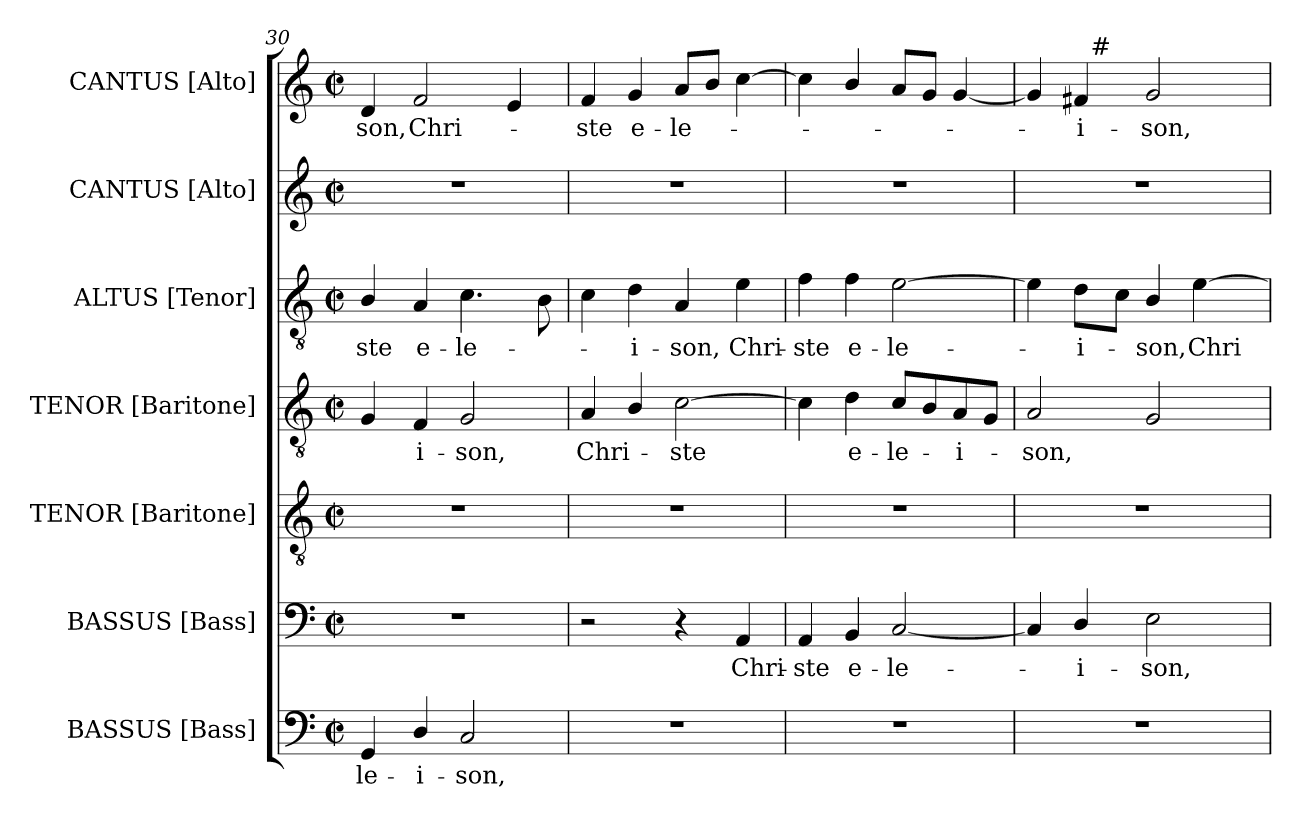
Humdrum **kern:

**kern	**text	**kern	**text	**kern	**kern	**text	**kern	**text	**kern	**kern	**text
*part7	*part7	*part6	*part6	*part5	*part4	*part4	*part3	*part3	*part2	*part1	*part1
*staff7	*staff7	*staff6	*staff6	*staff5	*staff4	*staff4	*staff3	*staff3	*staff2	*staff1	*staff1
*I"BASSUS [Bass]	*	*I"BASSUS [Bass]	*	*I"TENOR [Baritone]	*I"TENOR [Baritone]	*	*I"ALTUS [Tenor]	*	*I"CANTUS [Alto]	*I"CANTUS [Alto]	*
*I'B.	*	*I'B.	*	*I'Bar.	*I'Bar.	*	*I'T.	*	*I'A.	*I'A.	*
*clefF4	*	*clefF4	*	*clefGv2	*clefGv2	*	*clefGv2	*	*clefG2	*clefG2	*
*	*	*	*	*ITrd7c12	*ITrd7c12	*	*ITrd7c12	*	*	*	*
*k[]	*	*k[]	*	*k[]	*k[]	*	*k[]	*	*k[]	*k[]	*
*C:	*	*C:	*	*C:	*C:	*	*C:	*	*C:	*C:	*
*M2/2	*	*M2/2	*	*M2/2	*M2/2	*	*M2/2	*	*M2/2	*M2/2	*
*met(c|)	*	*met(c|)	*	*met(c|)	*met(c|)	*	*met(c|)	*	*met(c|)	*met(c|)	*
=30	=30	=30	=30	=30	=30	=30	=30	=30	=30	=30	=30
!	!LO:LY:b:color=#000000	!	!	!	!	!	!	!	!	!	!
!	!	!	!	!	!	!	!	!LO:LY:b:color=#000000	!	!	!
!	!	!	!	!	!	!	!	!	!	!	!LO:LY:b:color=#000000
4GGi/	-le-	1r	.	1r	4GGi/	.	4BBi/	-ste	1r	4di/	-son,
!	!LO:LY:b:color=#000000	!	!	!	!	!	!	!	!	!	!
!	!	!	!	!	!	!LO:LY:b:color=#000000	!	!	!	!	!
!	!	!	!	!	!	!	!	!LO:LY:b:color=#000000	!	!	!
!	!	!	!	!	!	!	!	!	!	!	!LO:LY:b:color=#000000
4Di/	-i-	.	.	.	4FFi/	-i-	4AAi/	e-	.	2fi/	Chri-
!	!LO:LY:b:color=#000000	!	!	!	!	!	!	!	!	!	!
!	!	!	!	!	!	!LO:LY:b:color=#000000	!	!	!	!	!
!	!	!	!	!	!	!	!	!LO:LY:b:color=#000000	!	!	!
2Ci/	-son,	.	.	.	2GGi/	-son,	4.Ci\	-le-	.	.	.
.	.	.	.	.	.	.	.	.	.	4ei/	.
.	.	.	.	.	.	.	8BBi\	.	.	.	.
=31	=31	=31	=31	=31	=31	=31	=31	=31	=31	=31	=31
!	!	!	!	!	!	!LO:LY:b:color=#000000	!	!	!	!	!
!	!	!	!	!	!	!	!	!	!	!	!LO:LY:b:color=#000000
1r	.	2r	.	1r	4AAi/	Chri-	4Ci\	.	1r	4fi/	-ste
!	!	!	!	!	!	!	!	!LO:LY:b:color=#000000	!	!	!
!	!	!	!	!	!	!	!	!	!	!	!LO:LY:b:color=#000000
.	.	.	.	.	4BBi/	.	4Di\	-i-	.	4gi/	e-
!	!	!	!	!	!	!LO:LY:b:color=#000000	!	!	!	!	!
!	!	!	!	!	!	!	!	!LO:LY:b:color=#000000	!	!	!
!	!	!	!	!	!	!	!	!	!	!	!LO:LY:b:color=#000000
.	.	4r	.	.	[>2Ci\	-ste	4AAi/	-son,	.	8ai/L	-le-
.	.	.	.	.	.	.	.	.	.	8bi/J	.
!	!	!	!LO:LY:b:color=#000000	!	!	!	!	!	!	!	!
!	!	!	!	!	!	!	!	!LO:LY:b:color=#000000	!	!	!
.	.	4AAi/	Chri-	.	.	.	4Ei\	Chri-	.	[>4cci\	.
!!LO:PB:g=z
=32	=32	=32	=32	=32	=32	=32	=32	=32	=32	=32	=32
!	!	!	!LO:LY:b:color=#000000	!	!	!	!	!	!	!	!
!	!	!	!	!	!	!	!	!LO:LY:b:color=#000000	!	!	!
1r	.	4AAi/	-ste	1r	4Ci\]	.	4Fi\	-ste	1r	4cci\]	.
!	!	!	!LO:LY:b:color=#000000	!	!	!	!	!	!	!	!
!	!	!	!	!	!	!LO:LY:b:color=#000000	!	!	!	!	!
!	!	!	!	!	!	!	!	!LO:LY:b:color=#000000	!	!	!
.	.	4BBi/	e-	.	4Di\	e-	4Fi\	e-	.	4bi/	.
!	!	!	!LO:LY:b:color=#000000	!	!	!	!	!	!	!	!
!	!	!	!	!	!	!LO:LY:b:color=#000000	!	!	!	!	!
!	!	!	!	!	!	!	!	!LO:LY:b:color=#000000	!	!	!
.	.	[<2Ci/	-le-	.	8Ci/L	-le-	[>2Ei\	-le-	.	8ai/L	.
.	.	.	.	.	8BBi/	.	.	.	.	8gi/J	.
!	!	!	!	!	!	!LO:LY:b:color=#000000	!	!	!	!	!
.	.	.	.	.	8AAi/	-i-	.	.	.	[<4gi/	.
.	.	.	.	.	8GGi/J	.	.	.	.	.	.
=33	=33	=33	=33	=33	=33	=33	=33	=33	=33	=33	=33
!	!	!	!	!	!	!LO:LY:b:color=#000000	!	!	!	!	!
*	*	*	*	*	*	*	*	*	*	*^	*
1r	.	4Ci/]	.	1r	2AAi/	-son,	4Ei\]	.	1r	4gi/]	4ryy	.
!	!	!	!LO:LY:b:color=#000000	!	!	!	!	!	!	!	!	!
!	!	!	!	!	!	!	!	!LO:LY:b:color=#000000	!	!	!	!
!	!	!	!	!	!	!	!	!	!	!	!	!LO:LY:b:color=#000000
.	.	4Di/	-i-	.	.	.	8Di\L	-i-	.	4f#i/	32ryy	-i-
.	.	.	.	.	.	.	.	.	.	.	256ryy	.
!	!	!	!	!	!	!	!	!	!	!	!LO:TX:a:t=#	!
.	.	.	.	.	.	.	.	.	.	.	2ryy	.
.	.	.	.	.	.	.	8Ci\J	.	.	.	.	.
!	!	!	!LO:LY:b:color=#000000	!	!	!	!	!	!	!	!	!
!	!	!	!	!	!	!	!	!LO:LY:b:color=#000000	!	!	!	!
!	!	!	!	!	!	!	!	!	!	!	!	!LO:LY:b:color=#000000
.	.	2Ei\	-son,	.	2GGi/	.	4BBi/	-son,	.	2gi/	.	-son,
!	!	!	!	!	!	!	!	!LO:LY:b:color=#000000	!	!	!	!
.	.	.	.	.	.	.	[>4Ei\	Chri-	.	.	.	.
.	.	.	.	.	.	.	.	.	.	.	8ryy	.
.	.	.	.	.	.	.	.	.	.	.	16ryy	.
.	.	.	.	.	.	.	.	.	.	.	64..ryy	.
*	*	*	*	*	*	*	*	*	*	*v	*v	*
=	=	=	=	=	=	=	=	=	=	=	=
*-	*-	*-	*-	*-	*-	*-	*-	*-	*-	*-	*-
